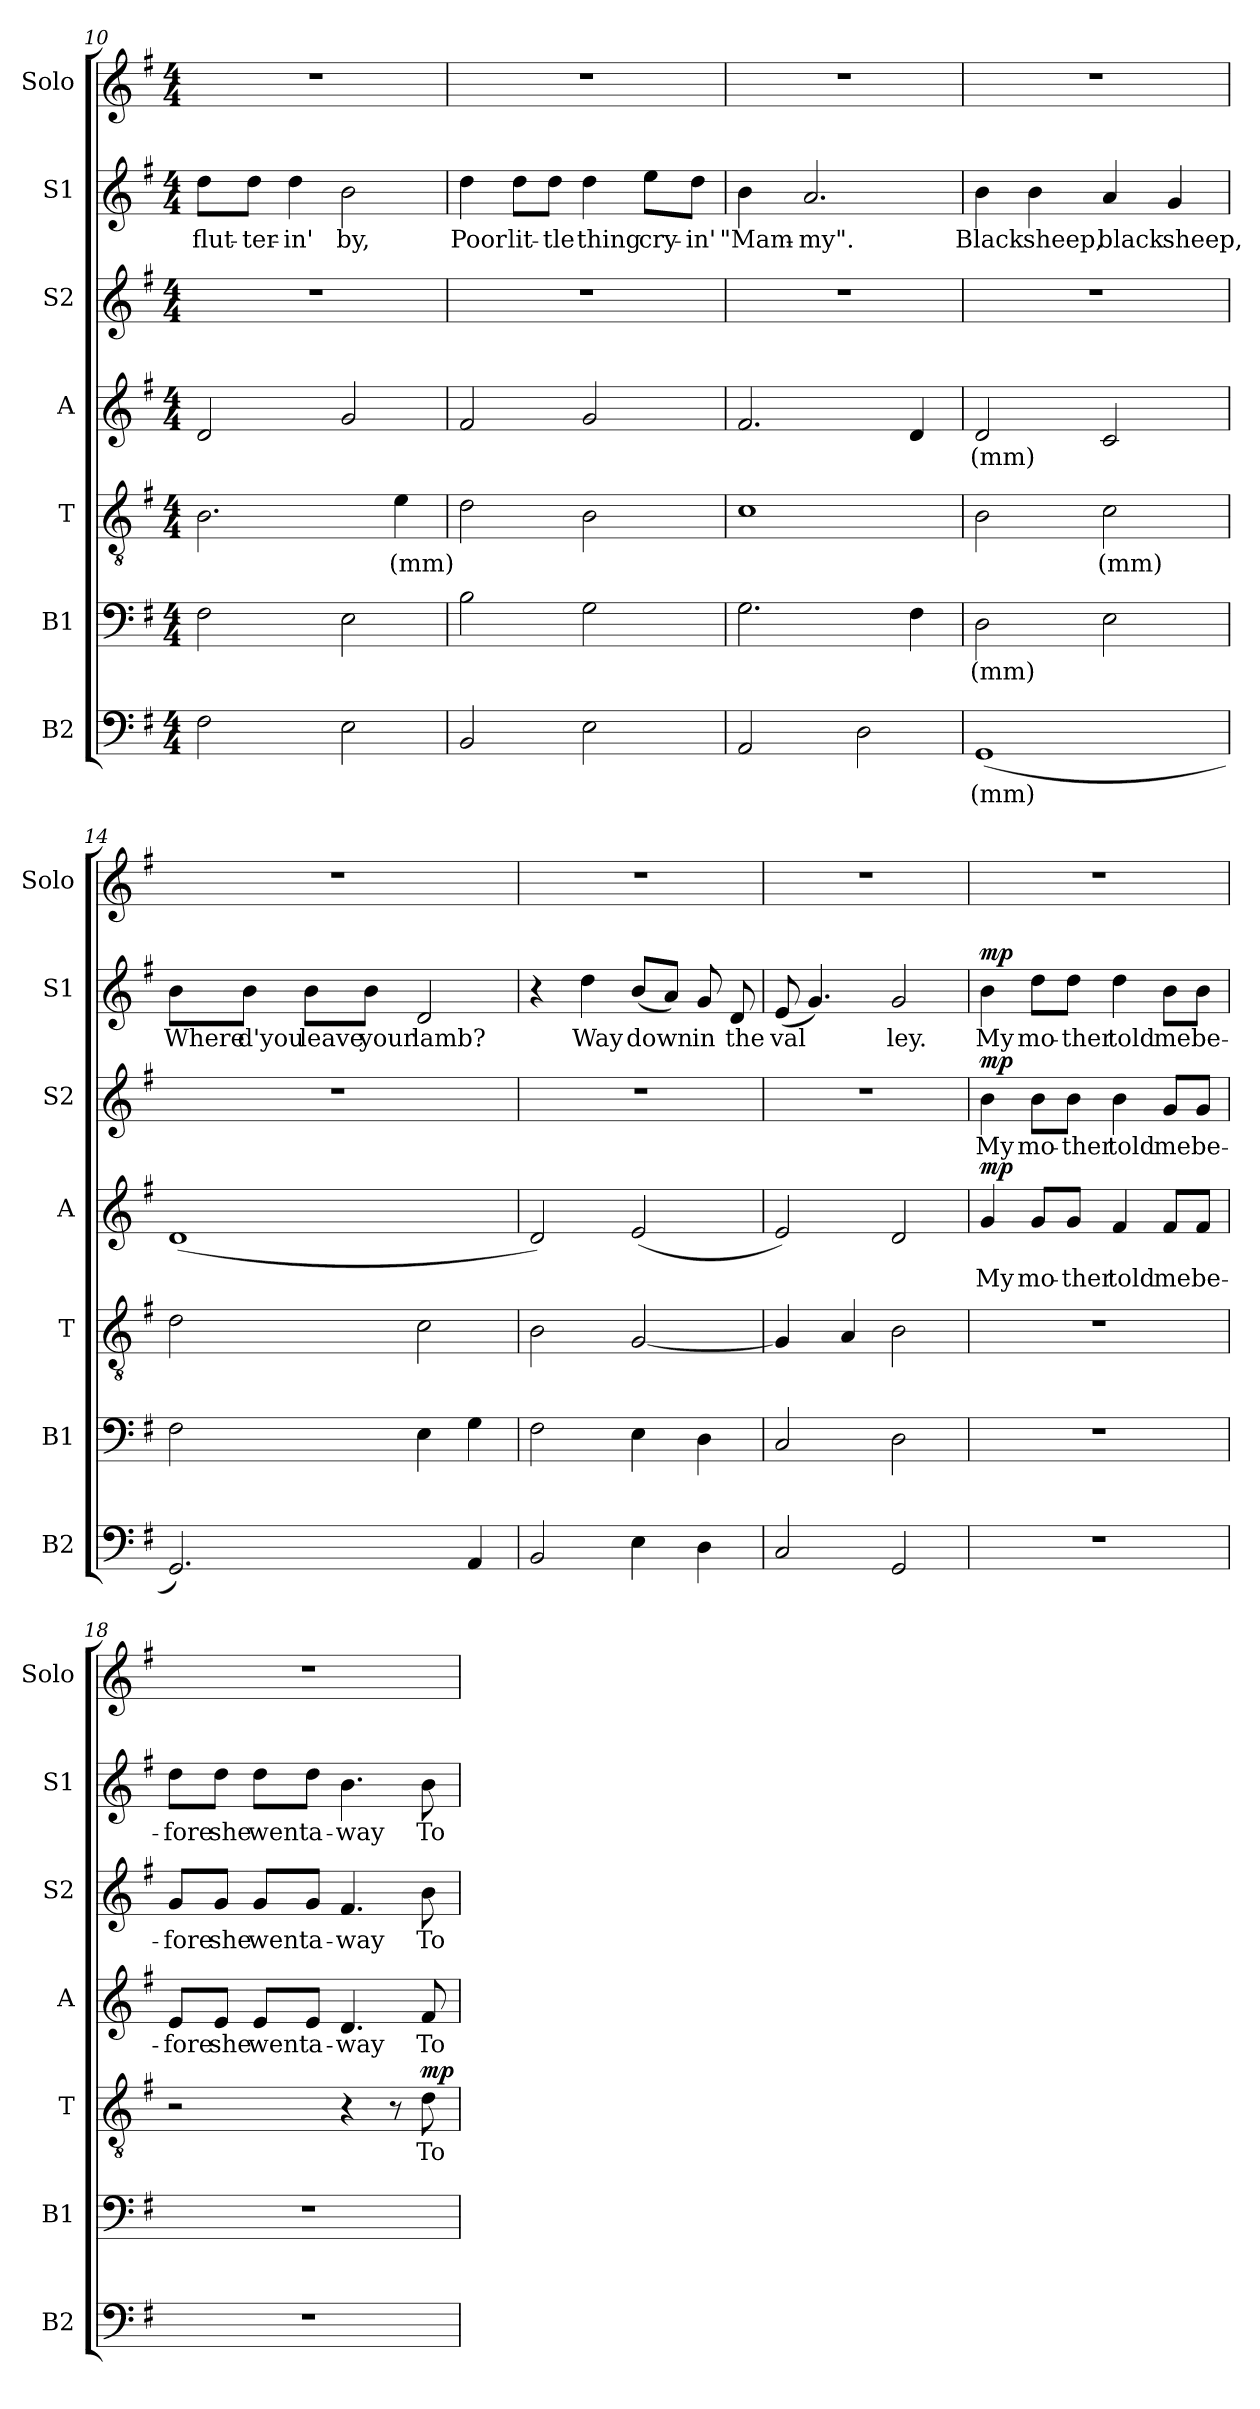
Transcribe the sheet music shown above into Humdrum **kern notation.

**kern	**text	**kern	**text	**kern	**text	**dynam	**kern	**text	**dynam	**kern	**text	**dynam	**kern	**text	**dynam	**kern
*part7	*part7	*part6	*part6	*part5	*part5	*part5	*part4	*part4	*part4	*part3	*part3	*part3	*part2	*part2	*part2	*part1
*staff7	*staff7	*staff6	*staff6	*staff5	*staff5	*staff5	*staff4	*staff4	*staff4	*staff3	*staff3	*staff3	*staff2	*staff2	*staff2	*staff1
*I"B2	*	*I"B1	*	*I"T	*	*	*I"A	*	*	*I"S2	*	*	*I"S1	*	*	*I"Solo
*I'B2	*	*I'B1	*	*I'T	*	*	*I'A	*	*	*I'S2	*	*	*I'S1	*	*	*I'Solo
!!LO:PB:g=z
*clefF4	*	*clefF4	*	*clefGv2	*	*	*clefG2	*	*	*clefG2	*	*	*clefG2	*	*	*clefG2
*k[f#]	*	*k[f#]	*	*k[f#]	*	*	*k[f#]	*	*	*k[f#]	*	*	*k[f#]	*	*	*k[f#]
*M4/4	*	*M4/4	*	*M4/4	*	*	*M4/4	*	*	*M4/4	*	*	*M4/4	*	*	*M4/4
=10	=10	=10	=10	=10	=10	=10	=10	=10	=10	=10	=10	=10	=10	=10	=10	=10
2F#\	.	2F#\	.	2.B\	.	.	2d/	.	.	1r	.	.	8dd\L	-flut-	.	1r
.	.	.	.	.	.	.	.	.	.	.	.	.	8dd\J	-ter-	.	.
.	.	.	.	.	.	.	.	.	.	.	.	.	4dd\	-in'	.	.
2E\	.	2E\	.	.	.	.	2g/	.	.	.	.	.	2b\	by,	.	.
.	.	.	.	4e\	(mm)	.	.	.	.	.	.	.	.	.	.	.
=11	=11	=11	=11	=11	=11	=11	=11	=11	=11	=11	=11	=11	=11	=11	=11	=11
2BB/	.	2B\	.	2d\	.	.	2f#/	.	.	1r	.	.	4dd\	Poor	.	1r
.	.	.	.	.	.	.	.	.	.	.	.	.	8dd\L	lit-	.	.
.	.	.	.	.	.	.	.	.	.	.	.	.	8dd\J	-tle	.	.
2E\	.	2G\	.	2B\	.	.	2g/	.	.	.	.	.	4dd\	thing	.	.
.	.	.	.	.	.	.	.	.	.	.	.	.	8ee\L	cry-	.	.
.	.	.	.	.	.	.	.	.	.	.	.	.	8dd\J	-in'	.	.
=12	=12	=12	=12	=12	=12	=12	=12	=12	=12	=12	=12	=12	=12	=12	=12	=12
2AA/	.	2.G\	.	1c	.	.	2.f#/	.	.	1r	.	.	4b\	"Mam-	.	1r
.	.	.	.	.	.	.	.	.	.	.	.	.	2.a/	-my".	.	.
2D\	.	.	.	.	.	.	.	.	.	.	.	.	.	.	.	.
.	.	4F#\	.	.	.	.	4d/	.	.	.	.	.	.	.	.	.
=13	=13	=13	=13	=13	=13	=13	=13	=13	=13	=13	=13	=13	=13	=13	=13	=13
(1GG	(mm)	2D\	(mm)	2B\	.	.	2d/	(mm)	.	1r	.	.	4b\	Black	.	1r
.	.	.	.	.	.	.	.	.	.	.	.	.	4b\	sheep,	.	.
.	.	2E\	.	2c\	(mm)	.	2c/	.	.	.	.	.	4a/	black	.	.
.	.	.	.	.	.	.	.	.	.	.	.	.	4g/	sheep,	.	.
!!LO:LB:g=z
=14	=14	=14	=14	=14	=14	=14	=14	=14	=14	=14	=14	=14	=14	=14	=14	=14
2.GG/)	.	2F#\	.	2d\	.	.	(1d	.	.	1r	.	.	8b\L	Where	.	1r
.	.	.	.	.	.	.	.	.	.	.	.	.	8b\J	d'you	.	.
.	.	.	.	.	.	.	.	.	.	.	.	.	8b\L	leave	.	.
.	.	.	.	.	.	.	.	.	.	.	.	.	8b\J	your	.	.
.	.	4E\	.	2c\	.	.	.	.	.	.	.	.	2d/	lamb?	.	.
4AA/	.	4G\	.	.	.	.	.	.	.	.	.	.	.	.	.	.
=15	=15	=15	=15	=15	=15	=15	=15	=15	=15	=15	=15	=15	=15	=15	=15	=15
2BB/	.	2F#\	.	2B\	.	.	2d/)	.	.	1r	.	.	4r	.	.	1r
.	.	.	.	.	.	.	.	.	.	.	.	.	4dd\	Way	.	.
4E\	.	4E\	.	[2G/	.	.	(2e/	.	.	.	.	.	(8b/L	down	.	.
.	.	.	.	.	.	.	.	.	.	.	.	.	8a/J)	.	.	.
4D\	.	4D\	.	.	.	.	.	.	.	.	.	.	8g/	in	.	.
.	.	.	.	.	.	.	.	.	.	.	.	.	8d/	the	.	.
=16	=16	=16	=16	=16	=16	=16	=16	=16	=16	=16	=16	=16	=16	=16	=16	=16
2C/	.	2C/	.	4G/]	.	.	2e/)	.	.	1r	.	.	(8e/	val	.	1r
.	.	.	.	.	.	.	.	.	.	.	.	.	4.g/)	.	.	.
.	.	.	.	4A/	.	.	.	.	.	.	.	.	.	.	.	.
2GG/	.	2D\	.	2B\	.	.	2d/	.	.	.	.	.	2g/	ley.	.	.
=17	=17	=17	=17	=17	=17	=17	=17	=17	=17	=17	=17	=17	=17	=17	=17	=17
!	!	!	!	!	!	!	!	!	!LO:DY:a	!	!	!LO:DY:a	!	!	!LO:DY:a	!
1r	.	1r	.	1r	.	.	4g/	My	mp	4b\	My	mp	4b\	My	mp	1r
.	.	.	.	.	.	.	8g/L	mo-	.	8b\L	mo-	.	8dd\L	mo-	.	.
.	.	.	.	.	.	.	8g/J	-ther	.	8b\J	-ther	.	8dd\J	-ther	.	.
.	.	.	.	.	.	.	4f#/	told	.	4b\	told	.	4dd\	told	.	.
.	.	.	.	.	.	.	8f#/L	me	.	8g/L	me	.	8b\L	me	.	.
.	.	.	.	.	.	.	8f#/J	be-	.	8g/J	be-	.	8b\J	be-	.	.
!!LO:PB:g=z
=18	=18	=18	=18	=18	=18	=18	=18	=18	=18	=18	=18	=18	=18	=18	=18	=18
1r	.	1r	.	2r	.	.	8e/L	-fore	.	8g/L	-fore	.	8dd\L	-fore	.	1r
.	.	.	.	.	.	.	8e/J	she	.	8g/J	she	.	8dd\J	she	.	.
.	.	.	.	.	.	.	8e/L	went	.	8g/L	went	.	8dd\L	went	.	.
.	.	.	.	.	.	.	8e/J	a-	.	8g/J	a-	.	8dd\J	a-	.	.
.	.	.	.	4r	.	.	4.d/	-way	.	4.f#/	-way	.	4.b\	-way	.	.
.	.	.	.	8r	.	.	.	.	.	.	.	.	.	.	.	.
!	!	!	!	!	!	!LO:DY:a	!	!	!	!	!	!	!	!	!	!
.	.	.	.	8d\	To	mp	8f#/	To	.	8b\	To	.	8b\	To	.	.
=	=	=	=	=	=	=	=	=	=	=	=	=	=	=	=	=
*-	*-	*-	*-	*-	*-	*-	*-	*-	*-	*-	*-	*-	*-	*-	*-	*-
